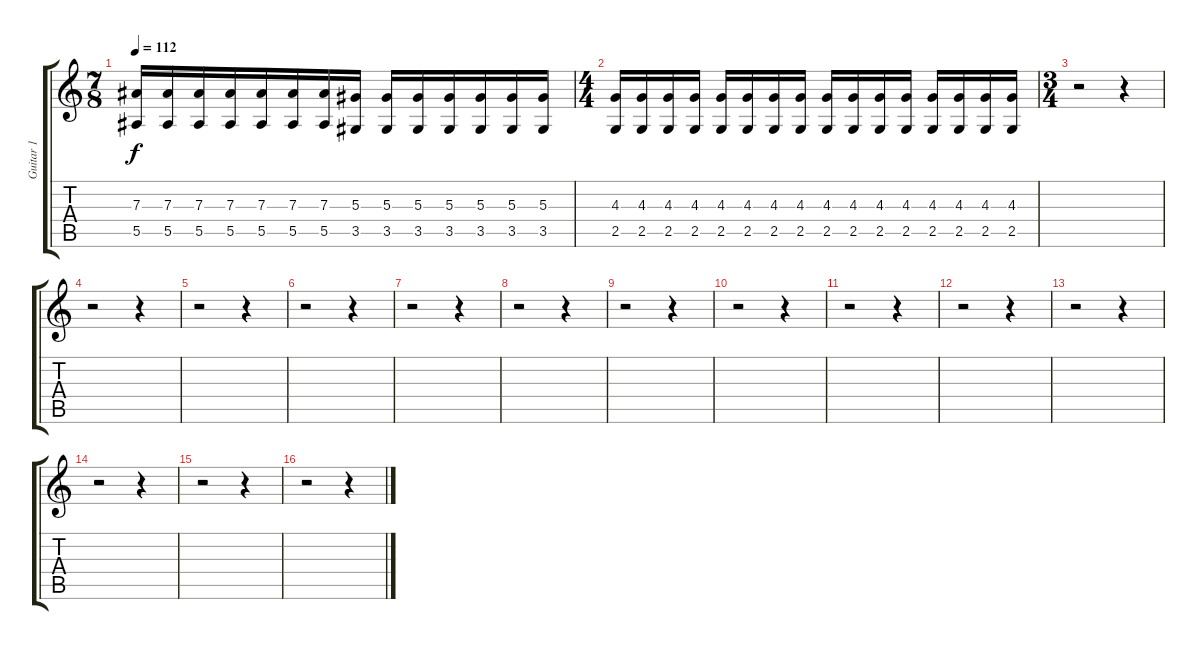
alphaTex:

\track ("Guitar 1" "Guitar 1") {instrument distortionguitar}
\staff {score tabs}
\tuning (C4 G3 Eb3 Bb2 F2 C2) {hide}
\ts (7 8)
\tempo 112
\clef g2
\ks c
(7.3 5.5).16{dy f} (7.3 5.5).16 (7.3 5.5).16 (7.3 5.5).16 (7.3 5.5).16 (7.3 5.5).16 (7.3 5.5).16 (5.3 3.5).16 (5.3 3.5).16 (5.3 3.5).16 (5.3 3.5).16 (5.3 3.5).16 (5.3 3.5).16 (5.3 3.5).16 |
\ts (4 4)
(4.3 2.5).16 (4.3 2.5).16 (4.3 2.5).16 (4.3 2.5).16 (4.3 2.5).16 (4.3 2.5).16 (4.3 2.5).16 (4.3 2.5).16 (4.3 2.5).16 (4.3 2.5).16 (4.3 2.5).16 (4.3 2.5).16 (4.3 2.5).16 (4.3 2.5).16 (4.3 2.5).16 (4.3 2.5).16 |
\ts (3 4)
r.2 r.4 |
r.2 r.4 |
r.2 r.4 |
r.2 r.4 |
r.2 r.4 |
r.2 r.4 |
r.2 r.4 |
r.2 r.4 |
r.2 r.4 |
r.2 r.4 |
r.2 r.4 |
r.2 r.4 |
r.2 r.4 |
r.2 r.4
